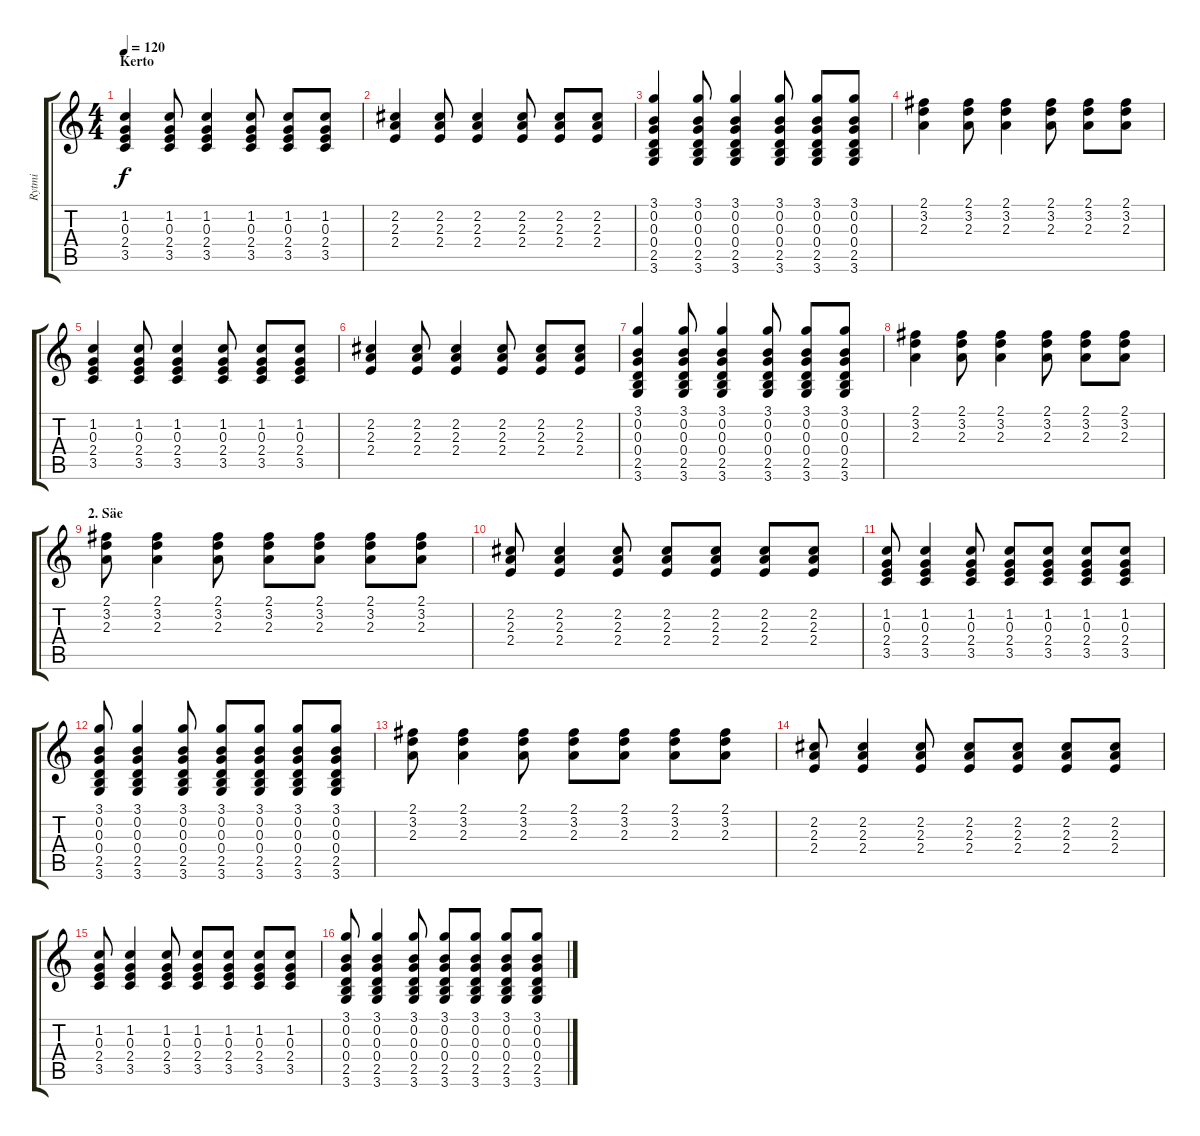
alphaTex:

\track ("Rytmi" "Rytmi") {instrument distortionguitar}
\staff {score tabs}
\tuning (E4 B3 G3 D3 A2 E2) {hide}
\ts (4 4)
\section ("" "Kerto")
\tempo 120
\clef g2
\ks c
(1.2 0.3 2.4 3.5).4{dy f} (1.2 0.3 2.4 3.5).8 (1.2 0.3 2.4 3.5).4 (1.2 0.3 2.4 3.5).8 (1.2 0.3 2.4 3.5).8 (1.2 0.3 2.4 3.5).8 |
(2.2 2.3 2.4).4 (2.2 2.3 2.4).8 (2.2 2.3 2.4).4 (2.2 2.3 2.4).8 (2.2 2.3 2.4).8 (2.2 2.3 2.4).8 |
(3.1 0.2 0.3 0.4 2.5 3.6).4 (3.1 0.2 0.3 0.4 2.5 3.6).8 (3.1 0.2 0.3 0.4 2.5 3.6).4 (3.1 0.2 0.3 0.4 2.5 3.6).8 (3.1 0.2 0.3 0.4 2.5 3.6).8 (3.1 0.2 0.3 0.4 2.5 3.6).8 |
(2.1 3.2 2.3).4 (2.1 3.2 2.3).8 (2.1 3.2 2.3).4 (2.1 3.2 2.3).8 (2.1 3.2 2.3).8 (2.1 3.2 2.3).8 |
(1.2 0.3 2.4 3.5).4 (1.2 0.3 2.4 3.5).8 (1.2 0.3 2.4 3.5).4 (1.2 0.3 2.4 3.5).8 (1.2 0.3 2.4 3.5).8 (1.2 0.3 2.4 3.5).8 |
(2.2 2.3 2.4).4 (2.2 2.3 2.4).8 (2.2 2.3 2.4).4 (2.2 2.3 2.4).8 (2.2 2.3 2.4).8 (2.2 2.3 2.4).8 |
(3.1 0.2 0.3 0.4 2.5 3.6).4 (3.1 0.2 0.3 0.4 2.5 3.6).8 (3.1 0.2 0.3 0.4 2.5 3.6).4 (3.1 0.2 0.3 0.4 2.5 3.6).8 (3.1 0.2 0.3 0.4 2.5 3.6).8 (3.1 0.2 0.3 0.4 2.5 3.6).8 |
(2.1 3.2 2.3).4 (2.1 3.2 2.3).8 (2.1 3.2 2.3).4 (2.1 3.2 2.3).8 (2.1 3.2 2.3).8 (2.1 3.2 2.3).8 |
\section ("" "2. Säe")
(2.1 3.2 2.3).8 (2.1 3.2 2.3).4 (2.1 3.2 2.3).8 (2.1 3.2 2.3).8 (2.1 3.2 2.3).8 (2.1 3.2 2.3).8 (2.1 3.2 2.3).8 |
(2.2 2.3 2.4).8 (2.2 2.3 2.4).4 (2.2 2.3 2.4).8 (2.2 2.3 2.4).8 (2.2 2.3 2.4).8 (2.2 2.3 2.4).8 (2.2 2.3 2.4).8 |
(1.2 0.3 2.4 3.5).8 (1.2 0.3 2.4 3.5).4 (1.2 0.3 2.4 3.5).8 (1.2 0.3 2.4 3.5).8 (1.2 0.3 2.4 3.5).8 (1.2 0.3 2.4 3.5).8 (1.2 0.3 2.4 3.5).8 |
(3.1 0.2 0.3 0.4 2.5 3.6).8 (3.1 0.2 0.3 0.4 2.5 3.6).4 (3.1 0.2 0.3 0.4 2.5 3.6).8 (3.1 0.2 0.3 0.4 2.5 3.6).8 (3.1 0.2 0.3 0.4 2.5 3.6).8 (3.1 0.2 0.3 0.4 2.5 3.6).8 (3.1 0.2 0.3 0.4 2.5 3.6).8 |
(2.1 3.2 2.3).8 (2.1 3.2 2.3).4 (2.1 3.2 2.3).8 (2.1 3.2 2.3).8 (2.1 3.2 2.3).8 (2.1 3.2 2.3).8 (2.1 3.2 2.3).8 |
(2.2 2.3 2.4).8 (2.2 2.3 2.4).4 (2.2 2.3 2.4).8 (2.2 2.3 2.4).8 (2.2 2.3 2.4).8 (2.2 2.3 2.4).8 (2.2 2.3 2.4).8 |
(1.2 0.3 2.4 3.5).8 (1.2 0.3 2.4 3.5).4 (1.2 0.3 2.4 3.5).8 (1.2 0.3 2.4 3.5).8 (1.2 0.3 2.4 3.5).8 (1.2 0.3 2.4 3.5).8 (1.2 0.3 2.4 3.5).8 |
(3.1 0.2 0.3 0.4 2.5 3.6).8 (3.1 0.2 0.3 0.4 2.5 3.6).4 (3.1 0.2 0.3 0.4 2.5 3.6).8 (3.1 0.2 0.3 0.4 2.5 3.6).8 (3.1 0.2 0.3 0.4 2.5 3.6).8 (3.1 0.2 0.3 0.4 2.5 3.6).8 (3.1 0.2 0.3 0.4 2.5 3.6).8
